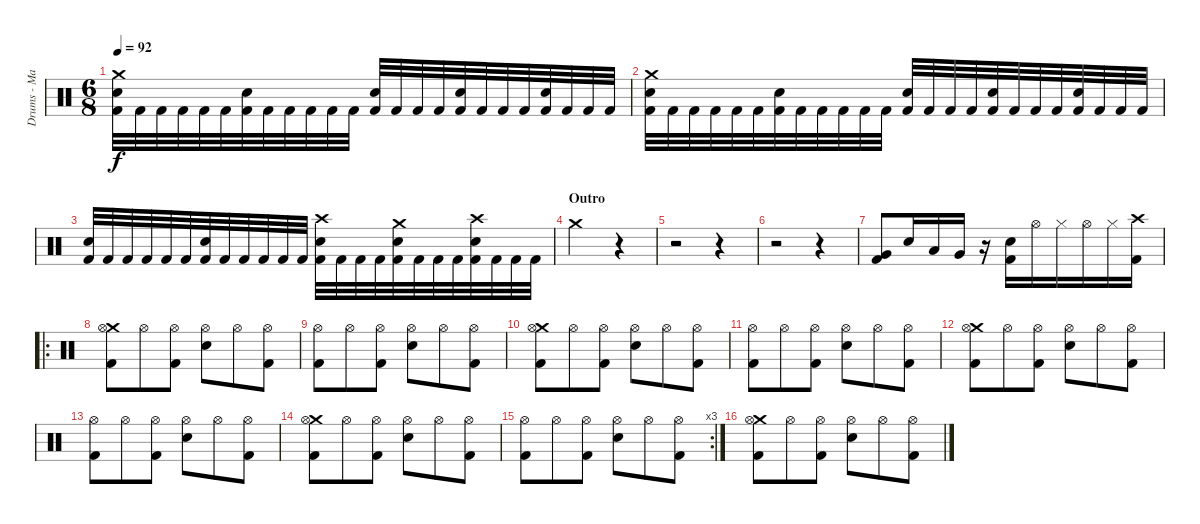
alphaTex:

\track ("Drums - Martin Mendez" "Drums - Ma") {instrument percussion}
\staff {score}
\articulation defaults
\ts (6 8)
\tempo 92
\clef neutral
\ks c
("Kick (hit) 2" "Snare (hit) 2" "Crash medium (hit)").32{dy f} "Kick (hit) 2".32 "Kick (hit) 2".32 "Kick (hit) 2".32 "Kick (hit) 2".32 "Kick (hit) 2".32 ("Kick (hit) 2" "Snare (hit) 2").32 "Kick (hit) 2".32 "Kick (hit) 2".32 "Kick (hit) 2".32 "Kick (hit) 2".32 "Kick (hit) 2".32 ("Kick (hit) 2" "Snare (hit) 2").32 "Kick (hit) 2".32 "Kick (hit) 2".32 "Kick (hit) 2".32 ("Kick (hit) 2" "Snare (hit) 2").32 "Kick (hit) 2".32 "Kick (hit) 2".32 "Kick (hit) 2".32 ("Kick (hit) 2" "Snare (hit) 2").32 "Kick (hit) 2".32 "Kick (hit) 2".32 "Kick (hit) 2".32 |
("Kick (hit) 2" "Snare (hit) 2" "Crash medium (hit)").32 "Kick (hit) 2".32 "Kick (hit) 2".32 "Kick (hit) 2".32 "Kick (hit) 2".32 "Kick (hit) 2".32 ("Kick (hit) 2" "Snare (hit) 2").32 "Kick (hit) 2".32 "Kick (hit) 2".32 "Kick (hit) 2".32 "Kick (hit) 2".32 "Kick (hit) 2".32 ("Kick (hit) 2" "Snare (hit) 2").32 "Kick (hit) 2".32 "Kick (hit) 2".32 "Kick (hit) 2".32 ("Kick (hit) 2" "Snare (hit) 2").32 "Kick (hit) 2".32 "Kick (hit) 2".32 "Kick (hit) 2".32 ("Kick (hit) 2" "Snare (hit) 2").32 "Kick (hit) 2".32 "Kick (hit) 2".32 "Kick (hit) 2".32 |
("Kick (hit) 2" "Snare (hit) 2").32 "Kick (hit) 2".32 "Kick (hit) 2".32 "Kick (hit) 2".32 "Kick (hit) 2".32 "Kick (hit) 2".32 ("Kick (hit) 2" "Snare (hit) 2").32 "Kick (hit) 2".32 "Kick (hit) 2".32 "Kick (hit) 2".32 "Kick (hit) 2".32 "Kick (hit) 2".32 ("Kick (hit) 2" "Snare (hit) 2" "Crash high (hit)").32 "Kick (hit) 2".32 "Kick (hit) 2".32 "Kick (hit) 2".32 ("Kick (hit) 2" "Snare (hit) 2" "Crash medium (hit)").32 "Kick (hit) 2".32 "Kick (hit) 2".32 "Kick (hit) 2".32 ("Kick (hit) 2" "Snare (hit) 2" "Crash high (hit)").32 "Kick (hit) 2".32 "Kick (hit) 2".32 "Kick (hit) 2".32 |
\section ("" "Outro")
"Crash medium (hit)".2 r.4 |
r.2 r.4 |
r.2 r.4 |
("Very Low Tom (hit)" "Kick (hit) 2").8 "Snare (hit) 2".16 "Low Tom (hit)".16 "Very Low Tom (hit)".16 r.16 ("Snare (hit) 2" "Kick (hit) 2").16 "Hi-Hat (open)".16 "Hi-Hat (closed)".16 "Hi-Hat (open)".16 "Hi-Hat (closed)".16 ("Crash high (hit)" "Kick (hit) 2").16 |
\ro
("Crash medium (hit)" "Hi-Hat (open)" "Kick (hit) 2").8 "Hi-Hat (open)".8 ("Hi-Hat (open)" "Kick (hit) 2").8 ("Hi-Hat (open)" "Snare (hit) 2").8 "Hi-Hat (open)".8 ("Hi-Hat (open)" "Kick (hit) 2").8 |
("Hi-Hat (open)" "Kick (hit) 2").8 "Hi-Hat (open)".8 ("Hi-Hat (open)" "Kick (hit) 2").8 ("Hi-Hat (open)" "Snare (hit) 2").8 "Hi-Hat (open)".8 ("Hi-Hat (open)" "Kick (hit) 2").8 |
("Crash medium (hit)" "Hi-Hat (open)" "Kick (hit) 2").8 "Hi-Hat (open)".8 ("Hi-Hat (open)" "Kick (hit) 2").8 ("Hi-Hat (open)" "Snare (hit) 2").8 "Hi-Hat (open)".8 ("Hi-Hat (open)" "Kick (hit) 2").8 |
("Hi-Hat (open)" "Kick (hit) 2").8 "Hi-Hat (open)".8 ("Hi-Hat (open)" "Kick (hit) 2").8 ("Hi-Hat (open)" "Snare (hit) 2").8 "Hi-Hat (open)".8 ("Hi-Hat (open)" "Kick (hit) 2").8 |
("Crash medium (hit)" "Hi-Hat (open)" "Kick (hit) 2").8 "Hi-Hat (open)".8 ("Hi-Hat (open)" "Kick (hit) 2").8 ("Hi-Hat (open)" "Snare (hit) 2").8 "Hi-Hat (open)".8 ("Hi-Hat (open)" "Kick (hit) 2").8 |
("Hi-Hat (open)" "Kick (hit) 2").8 "Hi-Hat (open)".8 ("Hi-Hat (open)" "Kick (hit) 2").8 ("Hi-Hat (open)" "Snare (hit) 2").8 "Hi-Hat (open)".8 ("Hi-Hat (open)" "Kick (hit) 2").8 |
("Crash medium (hit)" "Hi-Hat (open)" "Kick (hit) 2").8 "Hi-Hat (open)".8 ("Hi-Hat (open)" "Kick (hit) 2").8 ("Hi-Hat (open)" "Snare (hit) 2").8 "Hi-Hat (open)".8 ("Hi-Hat (open)" "Kick (hit) 2").8 |
\rc 3
("Hi-Hat (open)" "Kick (hit) 2").8 "Hi-Hat (open)".8 ("Hi-Hat (open)" "Kick (hit) 2").8 ("Hi-Hat (open)" "Snare (hit) 2").8 "Hi-Hat (open)".8 ("Hi-Hat (open)" "Kick (hit) 2").8 |
("Crash medium (hit)" "Hi-Hat (open)" "Kick (hit) 2").8 "Hi-Hat (open)".8 ("Hi-Hat (open)" "Kick (hit) 2").8 ("Hi-Hat (open)" "Snare (hit) 2").8 "Hi-Hat (open)".8 ("Hi-Hat (open)" "Kick (hit) 2").8
